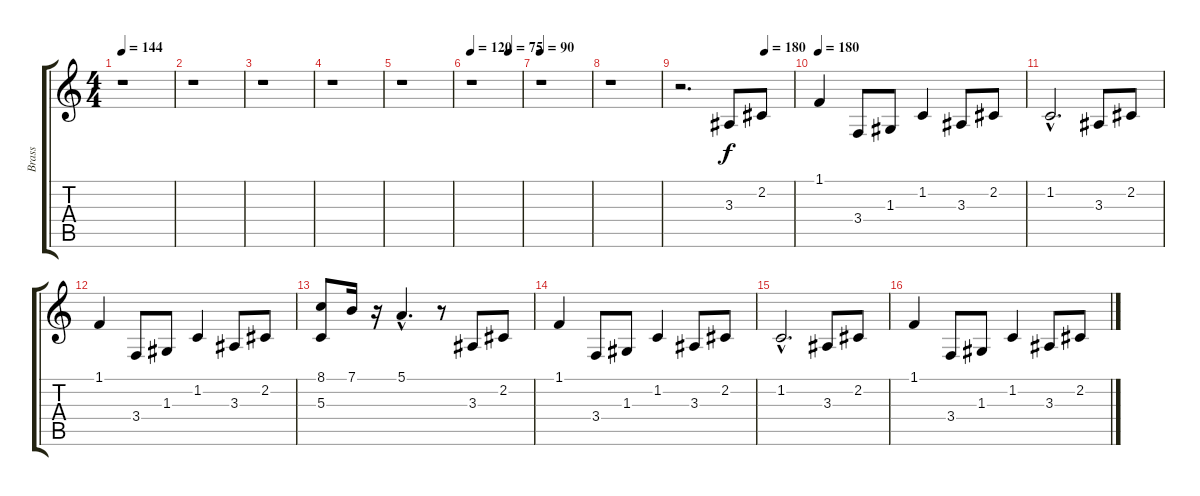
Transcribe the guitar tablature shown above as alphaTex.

\track ("Brass" "Brass") {instrument brasssection}
\staff {score tabs}
\tuning (E4 B3 G3 D3 A2 E2) {hide}
\ts (4 4)
\tempo 144
\clef g2
\ks c
r.1{dy f} |
r.1 |
r.1 |
r.1 |
r.1 |
\tempo 120
\tempo (75 0.75)
r.1 |
\tempo 90
r.1 |
r.1 |
\tempo (180 0.75)
r.2{d} 3.3.8 2.2.8 |
\tempo 180
1.1.4 3.4.8 1.3.8 1.2.4 3.3.8 2.2.8 |
1.2{hac}.2{d} 3.3.8 2.2.8 |
1.1.4 3.4.8 1.3.8 1.2.4 3.3.8 2.2.8 |
(8.1 5.3).8 7.1.16 r.16 5.1{hac}.4{d} r.8 3.3.8 2.2.8 |
1.1.4 3.4.8 1.3.8 1.2.4 3.3.8 2.2.8 |
1.2{hac}.2{d} 3.3.8 2.2.8 |
1.1.4 3.4.8 1.3.8 1.2.4 3.3.8 2.2.8
